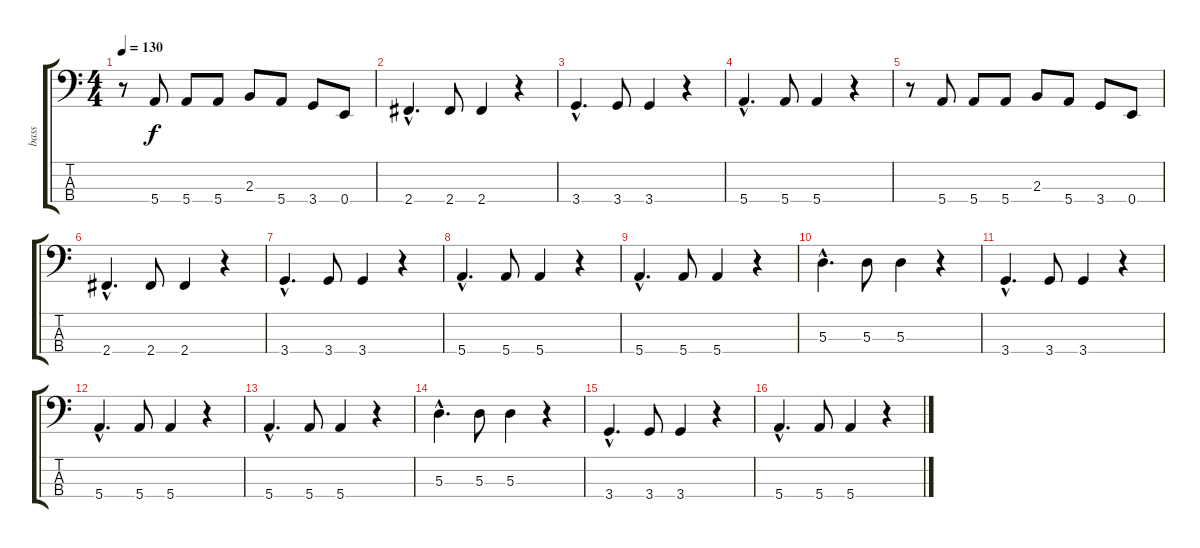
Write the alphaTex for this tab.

\track ("bass" "bass") {instrument electricbassfinger}
\staff {score tabs}
\tuning (G2 D2 A1 E1) {hide}
\ts (4 4)
\tempo 130
\clef f4
\ks c
r.8{dy f} 5.4.8 5.4.8 5.4.8 2.3.8 5.4.8 3.4.8 0.4.8 |
2.4{hac}.4{d} 2.4.8 2.4.4 r.4 |
3.4{hac}.4{d} 3.4.8 3.4.4 r.4 |
5.4{hac}.4{d} 5.4.8 5.4.4 r.4 |
r.8 5.4.8 5.4.8 5.4.8 2.3.8 5.4.8 3.4.8 0.4.8 |
2.4{hac}.4{d} 2.4.8 2.4.4 r.4 |
3.4{hac}.4{d} 3.4.8 3.4.4 r.4 |
5.4{hac}.4{d} 5.4.8 5.4.4 r.4 |
5.4{hac}.4{d} 5.4.8 5.4.4 r.4 |
5.3{hac}.4{d} 5.3.8 5.3.4 r.4 |
3.4{hac}.4{d} 3.4.8 3.4.4 r.4 |
5.4{hac}.4{d} 5.4.8 5.4.4 r.4 |
5.4{hac}.4{d} 5.4.8 5.4.4 r.4 |
5.3{hac}.4{d} 5.3.8 5.3.4 r.4 |
3.4{hac}.4{d} 3.4.8 3.4.4 r.4 |
5.4{hac}.4{d} 5.4.8 5.4.4 r.4
